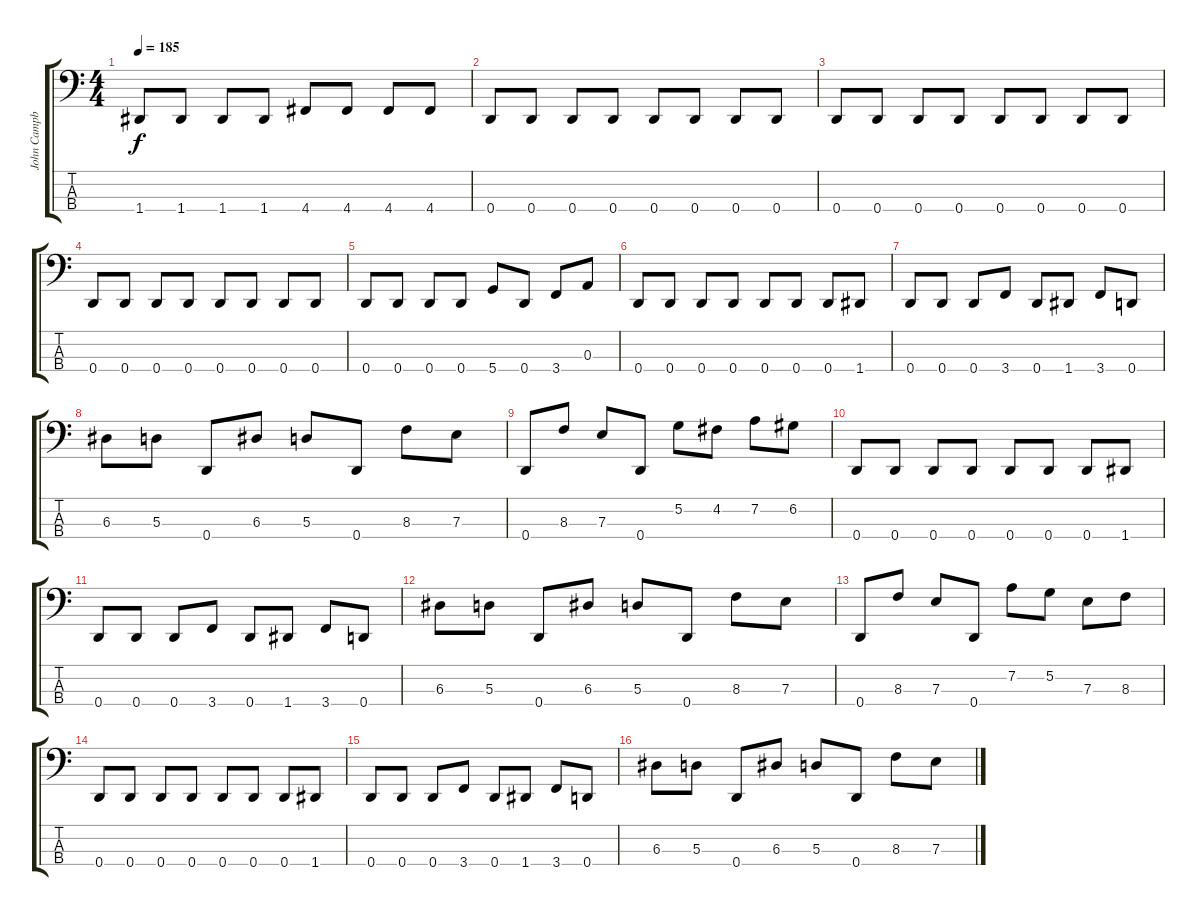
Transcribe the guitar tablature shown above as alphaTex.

\track ("John Campbell" "John Campb") {instrument electricbasspick}
\staff {score tabs}
\tuning (G2 D2 A1 D1) {hide}
\ts (4 4)
\tempo 185
\clef f4
\ks c
1.4.8{dy f} 1.4.8 1.4.8 1.4.8 4.4.8 4.4.8 4.4.8 4.4.8 |
0.4.8 0.4.8 0.4.8 0.4.8 0.4.8 0.4.8 0.4.8 0.4.8 |
0.4.8 0.4.8 0.4.8 0.4.8 0.4.8 0.4.8 0.4.8 0.4.8 |
0.4.8 0.4.8 0.4.8 0.4.8 0.4.8 0.4.8 0.4.8 0.4.8 |
0.4.8 0.4.8 0.4.8 0.4.8 5.4.8 0.4.8 3.4.8 0.3.8 |
0.4.8 0.4.8 0.4.8 0.4.8 0.4.8 0.4.8 0.4.8 1.4.8 |
0.4.8 0.4.8 0.4.8 3.4.8 0.4.8 1.4.8 3.4.8 0.4.8 |
6.3.8 5.3.8 0.4.8 6.3.8 5.3.8 0.4.8 8.3.8 7.3.8 |
0.4.8 8.3.8 7.3.8 0.4.8 5.2.8 4.2.8 7.2.8 6.2.8 |
0.4.8 0.4.8 0.4.8 0.4.8 0.4.8 0.4.8 0.4.8 1.4.8 |
0.4.8 0.4.8 0.4.8 3.4.8 0.4.8 1.4.8 3.4.8 0.4.8 |
6.3.8 5.3.8 0.4.8 6.3.8 5.3.8 0.4.8 8.3.8 7.3.8 |
0.4.8 8.3.8 7.3.8 0.4.8 7.2.8 5.2.8 7.3.8 8.3.8 |
0.4.8 0.4.8 0.4.8 0.4.8 0.4.8 0.4.8 0.4.8 1.4.8 |
0.4.8 0.4.8 0.4.8 3.4.8 0.4.8 1.4.8 3.4.8 0.4.8 |
6.3.8 5.3.8 0.4.8 6.3.8 5.3.8 0.4.8 8.3.8 7.3.8
